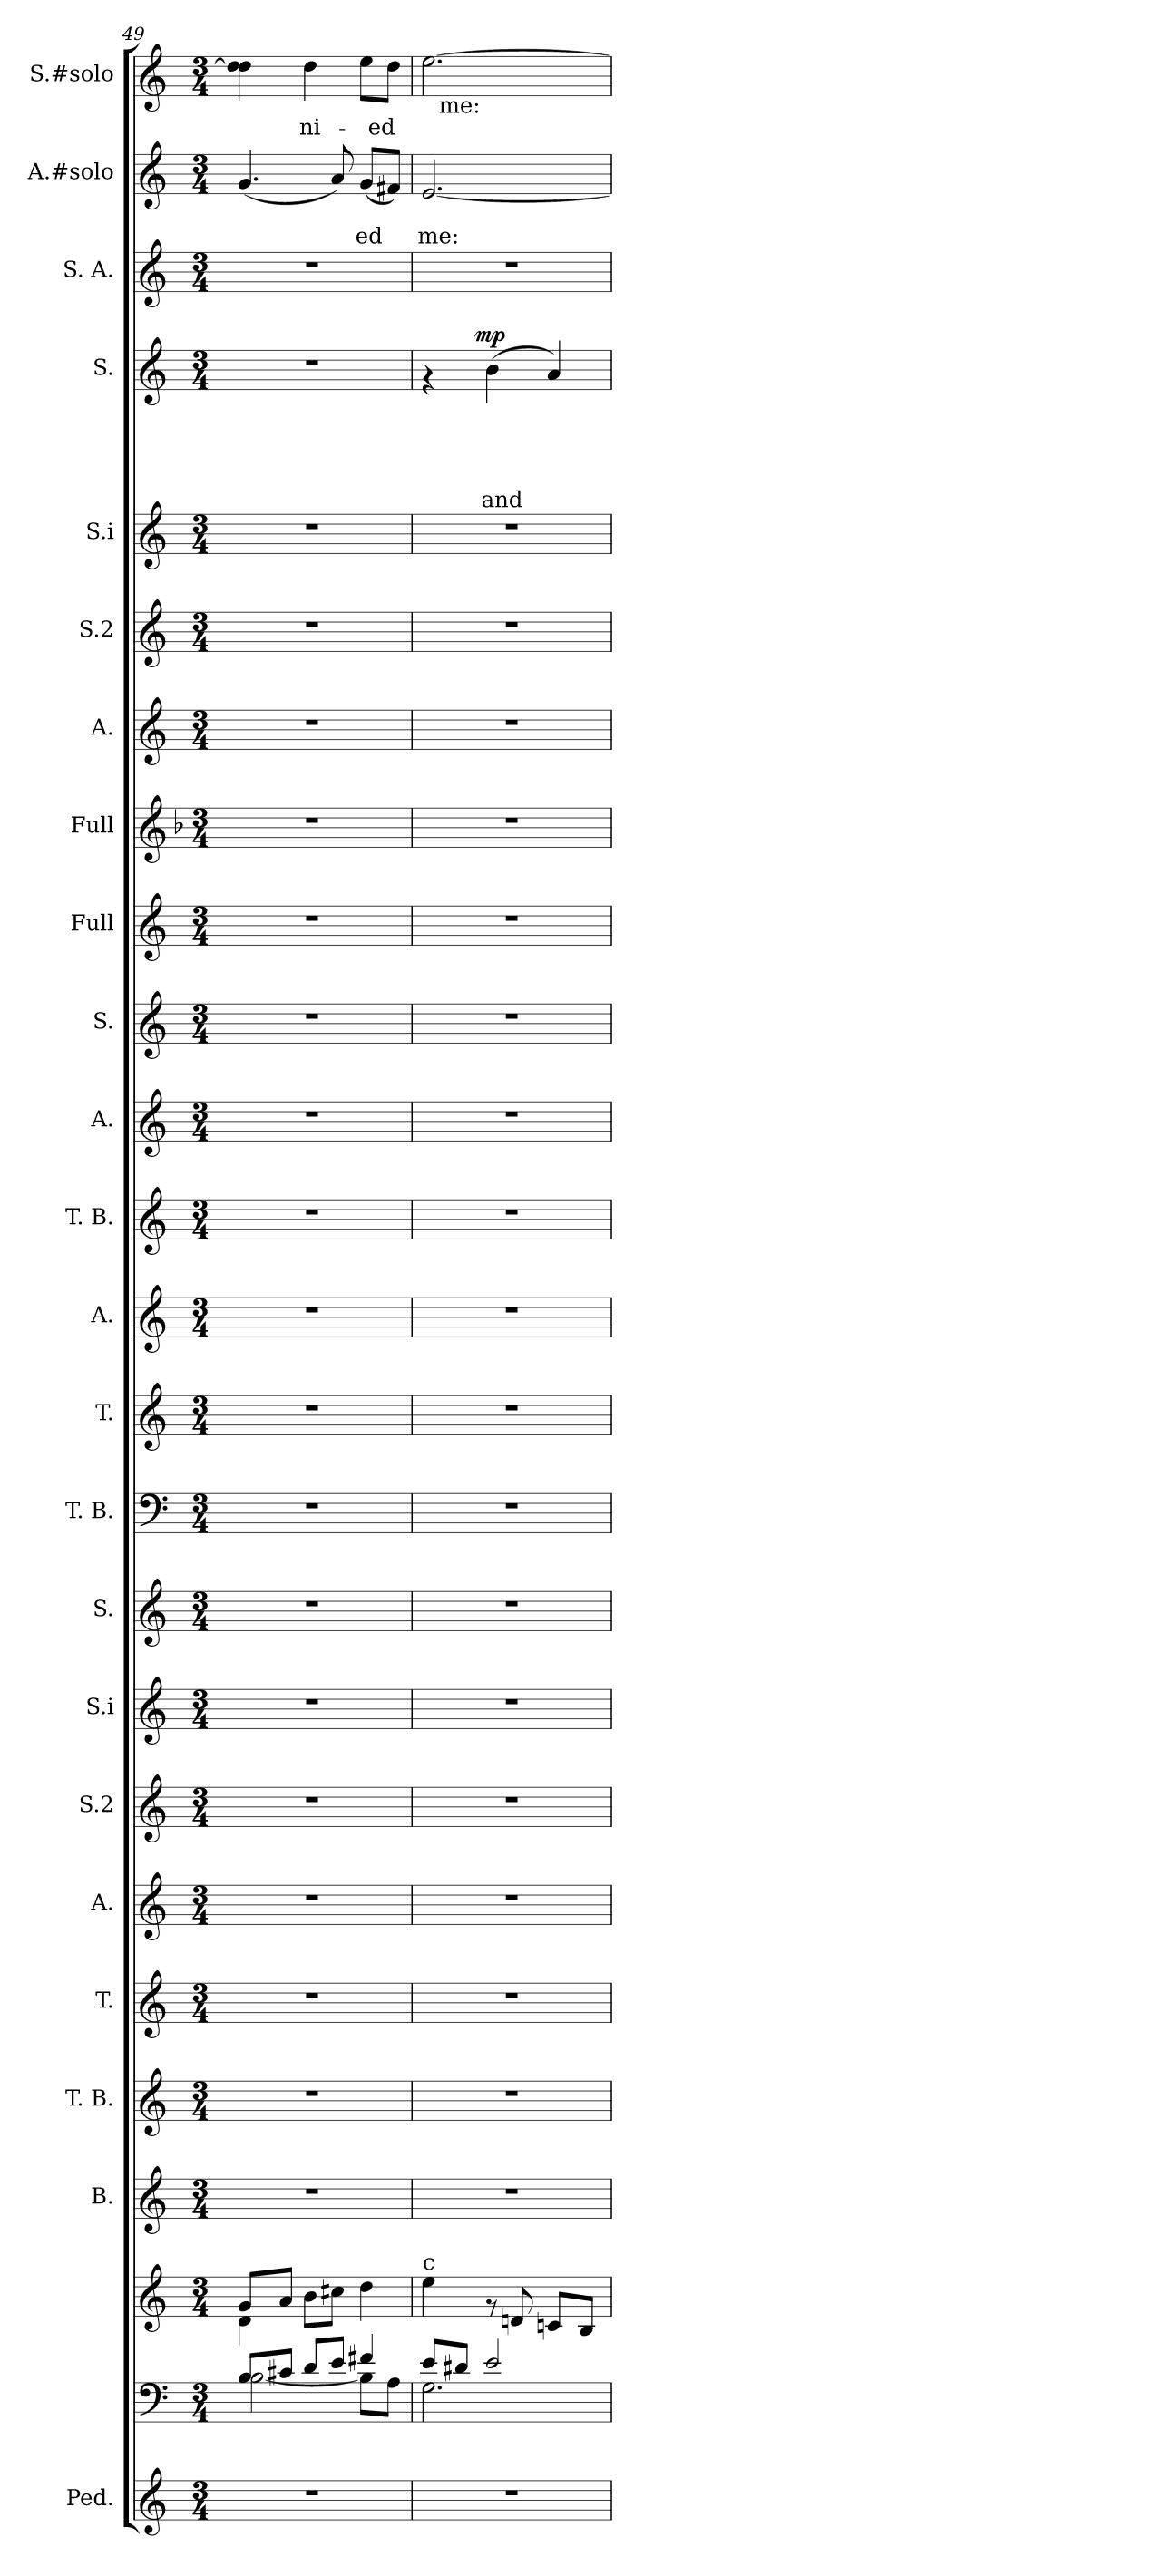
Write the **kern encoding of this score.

**kern	**kern	**kern	**kern	**kern	**kern	**kern	**kern	**kern	**kern	**kern	**kern	**kern	**kern	**kern	**kern	**kern	**kern	**kern	**kern	**kern	**kern	**text	**text	**text	**text	**text	**dynam	**kern	**kern	**text	**text	**kern	**text
*part25	*part24	*part23	*part22	*part21	*part20	*part19	*part18	*part17	*part16	*part15	*part14	*part13	*part12	*part11	*part10	*part9	*part8	*part7	*part6	*part5	*part4	*part4	*part4	*part4	*part4	*part4	*part4	*part3	*part2	*part2	*part2	*part1	*part1
*staff25	*staff24	*staff23	*staff22	*staff21	*staff20	*staff19	*staff18	*staff17	*staff16	*staff15	*staff14	*staff13	*staff12	*staff11	*staff10	*staff9	*staff8	*staff7	*staff6	*staff5	*staff4	*staff4	*staff4	*staff4	*staff4	*staff4	*staff4	*staff3	*staff2	*staff2	*staff2	*staff1	*staff1
*I"Ped.	*	*	*I"B.	*I"T. B.	*I"T.	*I"A.	*I"S.2	*I"S.i	*I"S.	*I"T. B.	*I"T.	*I"A.	*I"T. B.	*I"A.	*I"S.	*I"Full	*I"Full	*I"A.	*I"S.2	*I"S.i	*I"S.	*	*	*	*	*	*	*I"S. A.	*I"A.#solo	*	*	*I"S.#solo	*
*I'Ped.	*	*	*	*I'T. B.	*I'T.	*I'A.	*I'S.2	*I'S.i	*I'S.	*I'T. B.	*I'T.	*	*I'T. B.	*I'A.	*I'S.	*	*	*I'A.	*I'S.2	*I'S.i	*I'S.	*	*	*	*	*	*	*I'S. A.	*I'A.#solo	*	*	*I'S.#solo	*
*clefG2	*clefF4	*clefG2	*clefG2	*clefG2	*clefG2	*clefG2	*clefG2	*clefG2	*clefG2	*clefF4	*clefG2	*clefG2	*clefG2	*clefG2	*clefG2	*clefG2	*clefG2	*clefG2	*clefG2	*clefG2	*clefG2	*	*	*	*	*	*	*clefG2	*clefG2	*	*	*clefG2	*
*	*	*	*	*	*	*	*	*	*	*	*	*	*	*	*	*	*ITrd3c5	*	*	*	*	*	*	*	*	*	*	*	*	*	*	*	*
*k[]	*k[]	*k[]	*k[]	*k[]	*k[]	*k[]	*k[]	*k[]	*k[]	*k[]	*k[]	*k[]	*k[]	*k[]	*k[]	*k[]	*k[]	*k[]	*k[]	*k[]	*k[]	*	*	*	*	*	*	*k[]	*k[]	*	*	*k[]	*
*C:	*C:	*C:	*C:	*C:	*C:	*C:	*C:	*C:	*C:	*C:	*C:	*C:	*C:	*C:	*C:	*C:	*C:	*C:	*C:	*C:	*C:	*	*	*	*	*	*	*C:	*C:	*	*	*C:	*
*M3/4	*M3/4	*M3/4	*M3/4	*M3/4	*M3/4	*M3/4	*M3/4	*M3/4	*M3/4	*M3/4	*M3/4	*M3/4	*M3/4	*M3/4	*M3/4	*M3/4	*M3/4	*M3/4	*M3/4	*M3/4	*M3/4	*	*	*	*	*	*	*M3/4	*M3/4	*	*	*M3/4	*
=49	=49	=49	=49	=49	=49	=49	=49	=49	=49	=49	=49	=49	=49	=49	=49	=49	=49	=49	=49	=49	=49	=49	=49	=49	=49	=49	=49	=49	=49	=49	=49	=49	=49
*	*^	*^	*	*	*	*	*	*	*	*	*	*	*	*	*	*	*	*	*	*	*	*	*	*	*	*	*	*	*	*	*	*	*
2.r	8B/L	[<2B\	8g/L	4d\	2.r	2.r	2.r	2.r	2.r	2.r	2.r	2.r	2.r	2.r	2.r	2.r	2.r	2.r	2.r	2.r	2.r	2.r	2.r	.	.	.	.	.	.	2.r	(<4.g/	.	.	4dd\] 4dd\	.
.	8c#X/J	.	8a/J	.	.	.	.	.	.	.	.	.	.	.	.	.	.	.	.	.	.	.	.	.	.	.	.	.	.	.	.	.	.	.	.
!	!	!	!	!	!	!	!	!	!	!	!	!	!	!	!	!	!	!	!	!	!	!	!	!	!	!	!	!	!	!	!	!	!	!	!LO:LY:b
.	8d/L	.	2ryy	8b\L	.	.	.	.	.	.	.	.	.	.	.	.	.	.	.	.	.	.	.	.	.	.	.	.	.	.	.	.	.	4dd\	-ni-
.	8e/J	.	.	8cc#X\J	.	.	.	.	.	.	.	.	.	.	.	.	.	.	.	.	.	.	.	.	.	.	.	.	.	.	8a/)	.	.	.	.
!	!	!	!	!	!	!	!	!	!	!	!	!	!	!	!	!	!	!	!	!	!	!	!	!	!	!	!	!	!	!	!	!	!LO:LY:b	!	!
.	4f#X/	8B\L]	.	4dd\	.	.	.	.	.	.	.	.	.	.	.	.	.	.	.	.	.	.	.	.	.	.	.	.	.	.	(<8g/L	.	-ed	8ee\L	.
!	!	!	!	!	!	!	!	!	!	!	!	!	!	!	!	!	!	!	!	!	!	!	!	!	!	!	!	!	!	!	!	!	!	!	!LO:LY:b
.	.	8A\J	.	.	.	.	.	.	.	.	.	.	.	.	.	.	.	.	.	.	.	.	.	.	.	.	.	.	.	.	8f#X/J)	.	.	8dd\J	-ed
*	*	*	*v	*v	*	*	*	*	*	*	*	*	*	*	*	*	*	*	*	*	*	*	*	*	*	*	*	*	*	*	*	*	*	*	*
!!LO:PB:g=z
=50	=50	=50	=50	=50	=50	=50	=50	=50	=50	=50	=50	=50	=50	=50	=50	=50	=50	=50	=50	=50	=50	=50	=50	=50	=50	=50	=50	=50	=50	=50	=50	=50	=50	=50
!	!	!	!LO:TX:a:t=c	!	!	!	!	!	!	!	!	!	!	!	!	!	!	!	!	!	!	!	!	!	!	!	!	!	!	!	!	!	!	!
!	!	!	!	!	!	!	!	!	!	!	!	!	!	!	!	!	!	!	!	!	!	!	!	!	!	!	!	!	!	!	!	!LO:LY:b	!	!
*	*	*	*	*	*	*	*	*	*	*	*	*	*	*	*	*	*	*	*	*	*	*^	*	*	*	*	*	*	*	*	*	*	*^	*
2.r	8e/L	2.G\	4ee\	2.r	2.r	2.r	2.r	2.r	2.r	2.r	2.r	2.r	2.r	2.r	2.r	2.r	2.r	2.r	2.r	2.r	2.r	4rf	8..ryy	.	.	.	.	.	.	2.r	[<2.e/	.	me:	[>2.ee\	16ryy	.
!	!	!	!	!	!	!	!	!	!	!	!	!	!	!	!	!	!	!	!	!	!	!	!	!	!	!	!	!	!	!	!	!	!	!	!LO:TX:b:t=me&colon;	!
.	.	.	.	.	.	.	.	.	.	.	.	.	.	.	.	.	.	.	.	.	.	.	.	.	.	.	.	.	.	.	.	.	.	.	2ryy	.
.	8d#X/J	.	.	.	.	.	.	.	.	.	.	.	.	.	.	.	.	.	.	.	.	.	.	.	.	.	.	.	.	.	.	.	.	.	.	.
!	!	!	!	!	!	!	!	!	!	!	!	!	!	!	!	!	!	!	!	!	!	!	!	!	!	!	!	!	!LO:DY:a	!	!	!	!	!	!	!
.	.	.	.	.	.	.	.	.	.	.	.	.	.	.	.	.	.	.	.	.	.	.	2ryy	.	.	.	.	.	mp	.	.	.	.	.	.	.
!	!	!	!	!	!	!	!	!	!	!	!	!	!	!	!	!	!	!	!	!	!	!	!	!	!	!	!	!LO:LY:b	!	!	!	!	!	!	!	!
.	2e/	.	8rf	.	.	.	.	.	.	.	.	.	.	.	.	.	.	.	.	.	.	(>4b\	.	.	.	.	.	and	.	.	.	.	.	.	.	.
.	.	.	8dn/	.	.	.	.	.	.	.	.	.	.	.	.	.	.	.	.	.	.	.	.	.	.	.	.	.	.	.	.	.	.	.	.	.
.	.	.	8cn/L	.	.	.	.	.	.	.	.	.	.	.	.	.	.	.	.	.	.	4a/)	.	.	.	.	.	.	.	.	.	.	.	.	.	.
.	.	.	.	.	.	.	.	.	.	.	.	.	.	.	.	.	.	.	.	.	.	.	.	.	.	.	.	.	.	.	.	.	.	.	8.ryy	.
.	.	.	8B/J	.	.	.	.	.	.	.	.	.	.	.	.	.	.	.	.	.	.	.	.	.	.	.	.	.	.	.	.	.	.	.	.	.
.	.	.	.	.	.	.	.	.	.	.	.	.	.	.	.	.	.	.	.	.	.	.	32ryy	.	.	.	.	.	.	.	.	.	.	.	.	.
*	*v	*v	*	*	*	*	*	*	*	*	*	*	*	*	*	*	*	*	*	*	*	*v	*v	*	*	*	*	*	*	*	*	*	*	*v	*v	*
=	=	=	=	=	=	=	=	=	=	=	=	=	=	=	=	=	=	=	=	=	=	=	=	=	=	=	=	=	=	=	=	=	=
*-	*-	*-	*-	*-	*-	*-	*-	*-	*-	*-	*-	*-	*-	*-	*-	*-	*-	*-	*-	*-	*-	*-	*-	*-	*-	*-	*-	*-	*-	*-	*-	*-	*-
